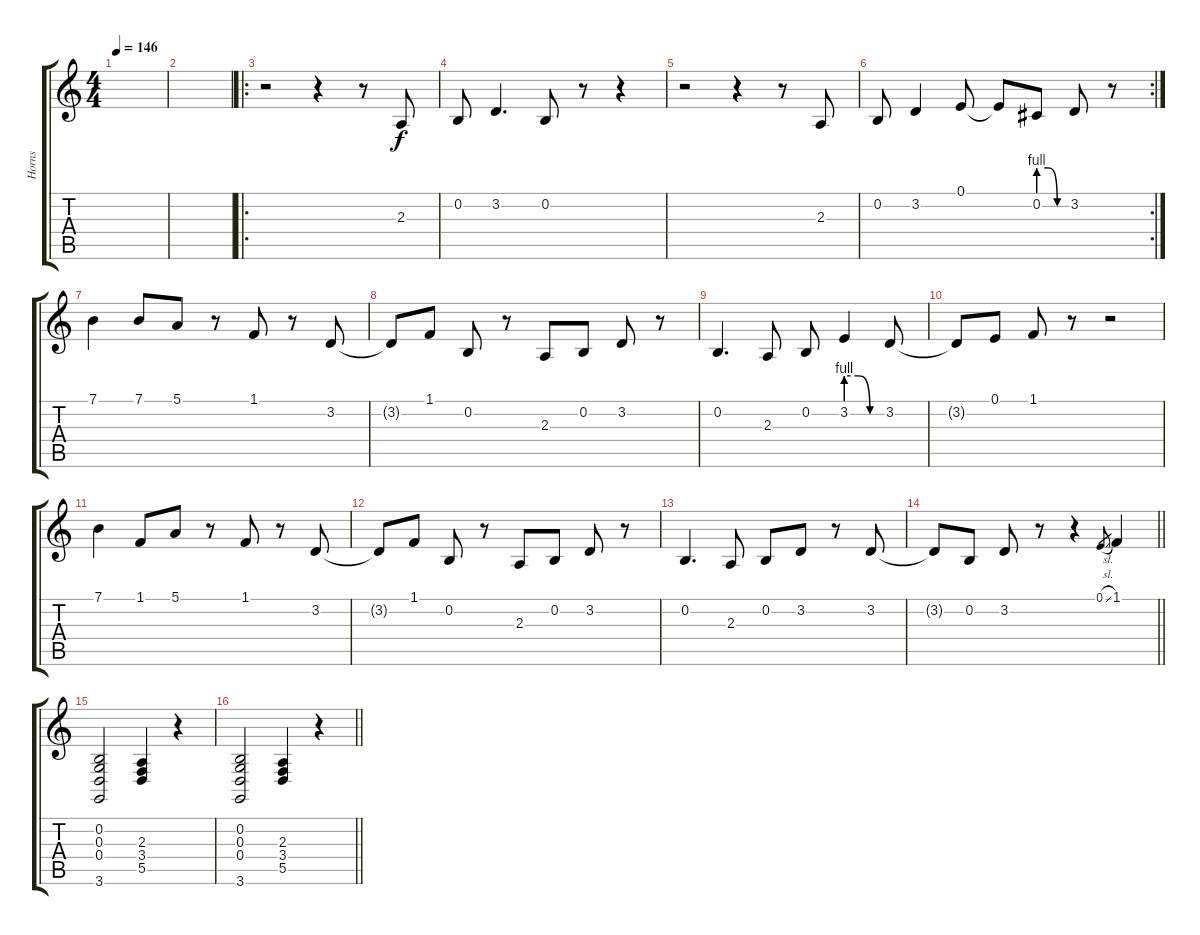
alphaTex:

\track ("Horns" "Horns") {instrument brasssection}
\staff {score tabs}
\tuning (E4 B3 G3 D3 A2 E2) {hide}
\ts (4 4)
\tempo 146
\clef g2
\ks c
|
|
\ro
r.2 r.4 r.8 2.3.8 |
0.2.8 3.2.4{d} 0.2.8 r.8 r.4 |
r.2 r.4 r.8 2.3.8 |
\rc 2
0.2.8 3.2.4 0.1.8 0.1{t}.8 0.2{be (custom 0 4 20 4 40 0 60 0)}.8 3.2.8 r.8 |
7.1.4 7.1.8 5.1.8 r.8 1.1.8 r.8 3.2.8 |
3.2{t}.8 1.1.8 0.2.8 r.8 2.3.8 0.2.8 3.2.8 r.8 |
0.2.4{d} 2.3.8 0.2.8 3.2{be (custom 0 4 20 4 40 0 60 0)}.4 3.2.8 |
3.2{t}.8 0.1.8 1.1.8 r.8 r.2 |
7.1.4 1.1.8 5.1.8 r.8 1.1.8 r.8 3.2.8 |
3.2{t}.8 1.1.8 0.2.8 r.8 2.3.8 0.2.8 3.2.8 r.8 |
0.2.4{d} 2.3.8 0.2.8 3.2.8 r.8 3.2.8 |
\barLineRight lightlight
3.2{t}.8 0.2.8 3.2.8 r.8 r.4 0.1{sl}.8{gr} 1.1.4 |
(0.2 0.3 0.4 3.6).2 (2.3 3.4 5.5).4 r.4 |
\barLineRight lightlight
(0.2 0.3 0.4 3.6).2 (2.3 3.4 5.5).4 r.4
